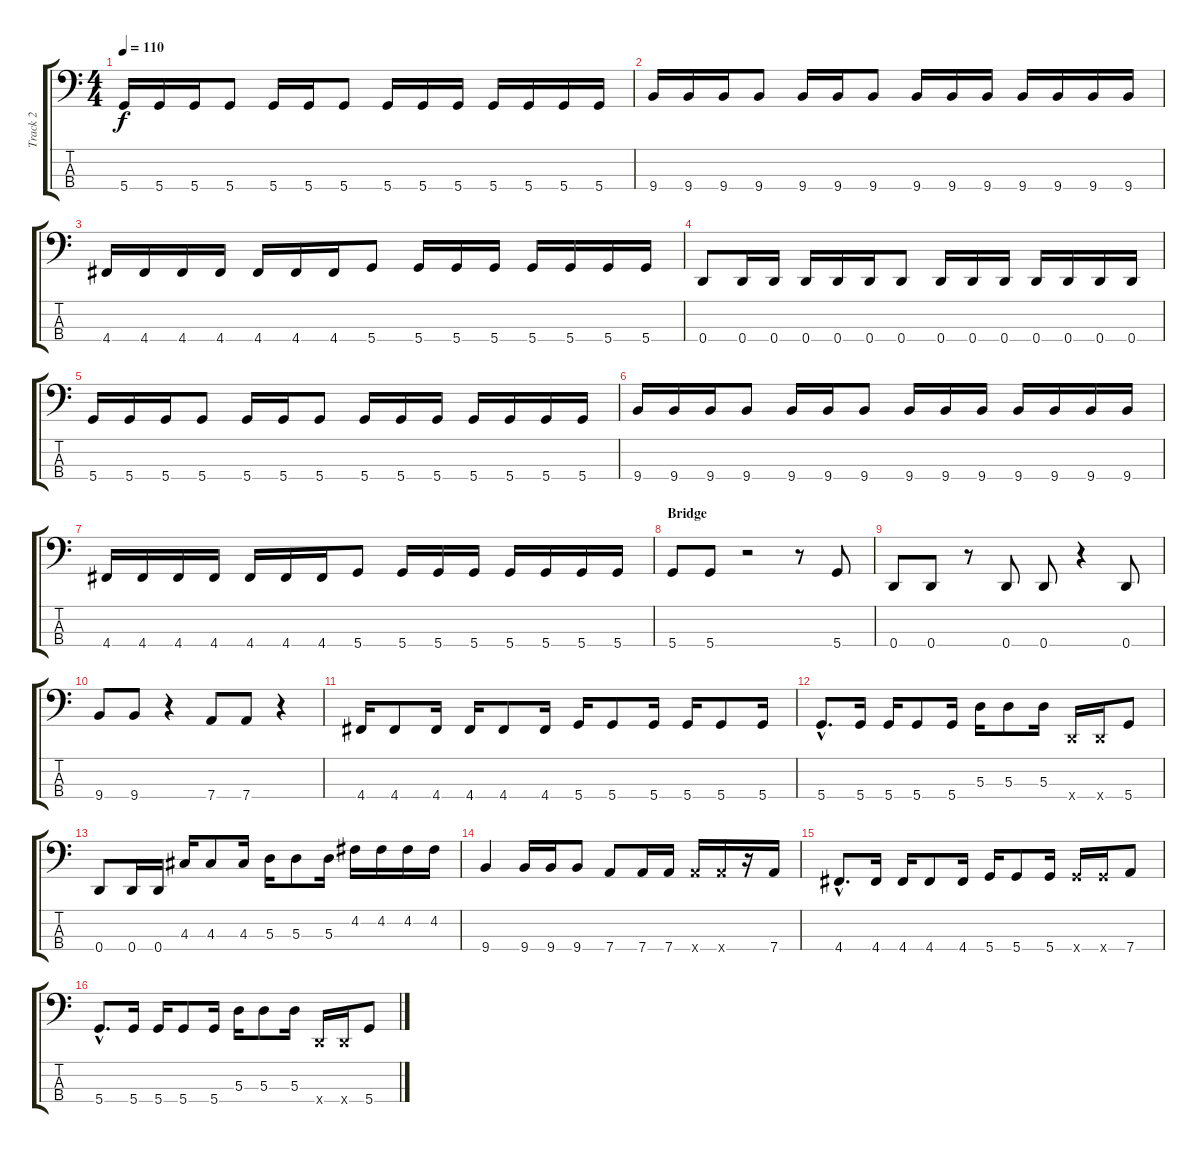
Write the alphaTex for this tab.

\track ("Track 2" "Track 2") {instrument electricbasspick}
\staff {score tabs}
\tuning (G2 D2 A1 D1) {hide}
\ts (4 4)
\tempo 110
\clef f4
\ks c
5.4.16{dy f} 5.4.16 5.4.16 5.4.8 5.4.16 5.4.16 5.4.8 5.4.16 5.4.16 5.4.16 5.4.16 5.4.16 5.4.16 5.4.16 |
9.4.16 9.4.16 9.4.16 9.4.8 9.4.16 9.4.16 9.4.8 9.4.16 9.4.16 9.4.16 9.4.16 9.4.16 9.4.16 9.4.16 |
4.4.16 4.4.16 4.4.16 4.4.16 4.4.16 4.4.16 4.4.16 5.4.8 5.4.16 5.4.16 5.4.16 5.4.16 5.4.16 5.4.16 5.4.16 |
0.4.8 0.4.16 0.4.16 0.4.16 0.4.16 0.4.16 0.4.8 0.4.16 0.4.16 0.4.16 0.4.16 0.4.16 0.4.16 0.4.16 |
5.4.16 5.4.16 5.4.16 5.4.8 5.4.16 5.4.16 5.4.8 5.4.16 5.4.16 5.4.16 5.4.16 5.4.16 5.4.16 5.4.16 |
9.4.16 9.4.16 9.4.16 9.4.8 9.4.16 9.4.16 9.4.8 9.4.16 9.4.16 9.4.16 9.4.16 9.4.16 9.4.16 9.4.16 |
4.4.16 4.4.16 4.4.16 4.4.16 4.4.16 4.4.16 4.4.16 5.4.8 5.4.16 5.4.16 5.4.16 5.4.16 5.4.16 5.4.16 5.4.16 |
\section ("" "Bridge")
5.4.8 5.4.8 r.2 r.8 5.4.8 |
0.4.8 0.4.8 r.8 0.4.8 0.4.8 r.4 0.4.8 |
9.4.8 9.4.8 r.4 7.4.8 7.4.8 r.4 |
4.4.16 4.4.8 4.4.16 4.4.16 4.4.8 4.4.16 5.4.16 5.4.8 5.4.16 5.4.16 5.4.8 5.4.16 |
5.4{hac}.8{d} 5.4.16 5.4.16 5.4.8 5.4.16 5.3.16 5.3.8 5.3.16 0.4{x}.16 0.4{x}.16 5.4.8 |
0.4.8 0.4.16 0.4.16 4.3.16 4.3.8 4.3.16 5.3.16 5.3.8 5.3.16 4.2.16 4.2.16 4.2.16 4.2.16 |
9.4.4 9.4.16 9.4.16 9.4.8 7.4.8 7.4.16 7.4.16 7.4{x}.16 7.4{x}.16 r.16 7.4.16 |
4.4{hac}.8{d} 4.4.16 4.4.16 4.4.8 4.4.16 5.4.16 5.4.8 5.4.16 5.4{x}.16 5.4{x}.16 7.4.8 |
5.4{hac}.8{d} 5.4.16 5.4.16 5.4.8 5.4.16 5.3.16 5.3.8 5.3.16 0.4{x}.16 0.4{x}.16 5.4.8
